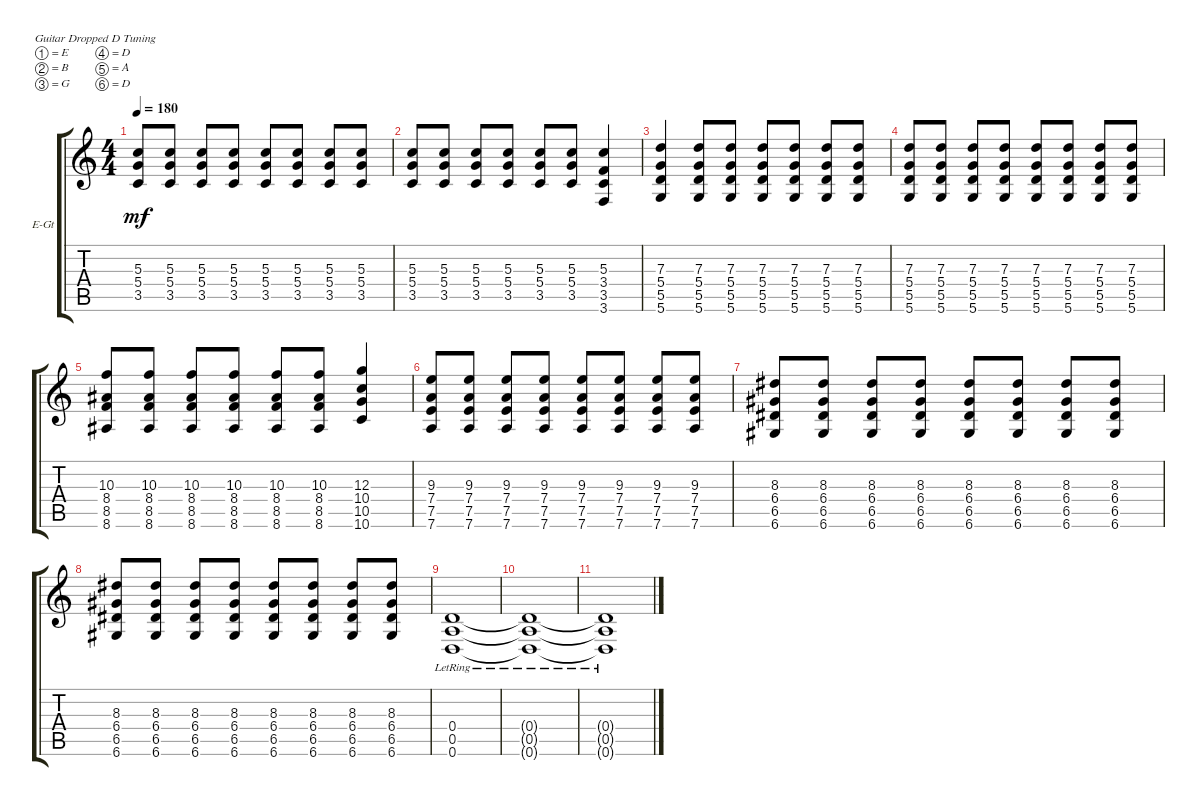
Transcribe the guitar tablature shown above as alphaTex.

\bracketExtendMode groupsimilarinstruments
\firstSystemTrackNameOrientation horizontal
\otherSystemsTrackNameOrientation horizontal
\track ("Äîðîæêà 1" "E-Gt") {instrument distortionguitar}
\staff {score tabs}
\tuning (E4 B3 G3 D3 A2 D2)
\ts (4 4)
\tempo 180
\clef g2
\ks c
(3.5 5.4 5.3).8{dy mf} (3.5 5.4 5.3).8 (3.5 5.4 5.3).8 (3.5 5.4 5.3).8 (3.5 5.4 5.3).8 (3.5 5.4 5.3).8 (3.5 5.4 5.3).8 (3.5 5.4 5.3).8 |
(3.5 5.4 5.3).8 (3.5 5.4 5.3).8 (3.5 5.4 5.3).8 (3.5 5.4 5.3).8 (3.5 5.4 5.3).8 (3.5 5.4 5.3).8 (3.5 3.6 5.3 3.4).4 |
(5.6 5.5 5.4 7.3).4 (5.6 5.5 5.4 7.3).8 (5.6 5.5 5.4 7.3).8 (5.6 5.5 5.4 7.3).8 (5.6 5.5 5.4 7.3).8 (5.6 5.5 5.4 7.3).8 (5.6 5.5 5.4 7.3).8 |
(5.6 5.5 5.4 7.3).8 (5.6 5.5 5.4 7.3).8 (5.6 5.5 5.4 7.3).8 (5.6 5.5 5.4 7.3).8 (5.6 5.5 5.4 7.3).8 (5.6 5.5 5.4 7.3).8 (5.6 5.5 5.4 7.3).8 (5.6 5.5 5.4 7.3).8 |
(8.6 8.5 8.4 10.3).8 (8.6 8.5 8.4 10.3).8 (8.6 8.5 8.4 10.3).8 (8.6 8.5 8.4 10.3).8 (8.6 8.5 8.4 10.3).8 (8.6 8.5 8.4 10.3).8 (10.6 10.5 10.4 12.3).4 |
(7.6 7.5 7.4 9.3).8 (7.6 7.5 7.4 9.3).8 (7.6 7.5 7.4 9.3).8 (7.6 7.5 7.4 9.3).8 (7.6 7.5 7.4 9.3).8 (7.6 7.5 7.4 9.3).8 (7.6 7.5 7.4 9.3).8 (7.6 7.5 7.4 9.3).8 |
(6.6 6.5 6.4 8.3).8 (6.6 6.5 6.4 8.3).8 (6.6 6.5 6.4 8.3).8 (6.6 6.5 6.4 8.3).8 (6.6 6.5 6.4 8.3).8 (6.6 6.5 6.4 8.3).8 (6.6 6.5 6.4 8.3).8 (6.6 6.5 6.4 8.3).8 |
(6.6 6.5 6.4 8.3).8 (6.6 6.5 6.4 8.3).8 (6.6 6.5 6.4 8.3).8 (6.6 6.5 6.4 8.3).8 (6.6 6.5 6.4 8.3).8 (6.6 6.5 6.4 8.3).8 (6.6 6.5 6.4 8.3).8 (6.6 6.5 6.4 8.3).8 |
(0.6{lr} 0.5{lr} 0.4{lr}).1 |
(0.6{lr t} 0.5{lr t} 0.4{lr t}).1 |
(0.6{lr t} 0.5{lr t} 0.4{lr t}).1
